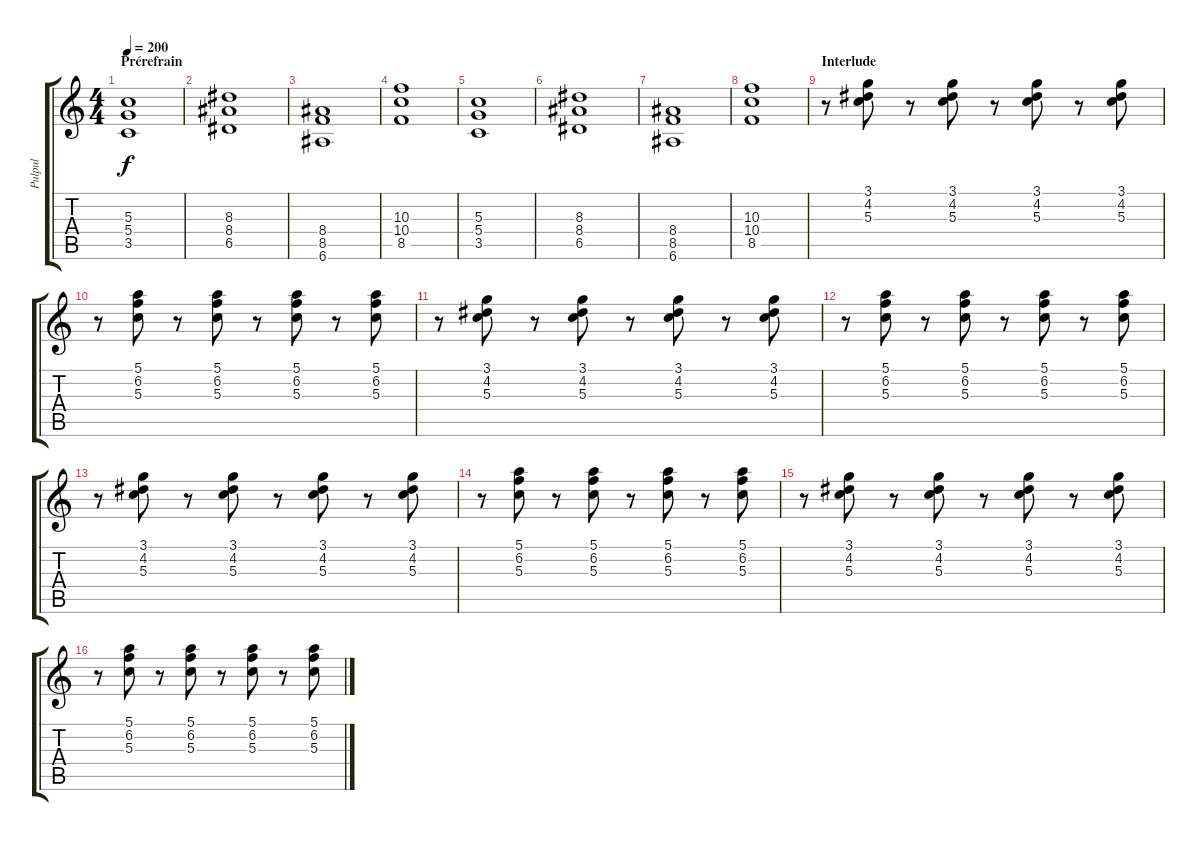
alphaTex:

\track ("Pulpul" "Pulpul") {instrument electricguitarmuted}
\staff {score tabs}
\tuning (E4 B3 G3 D3 A2 E2) {hide}
\ts (4 4)
\section ("" "Prérefrain")
\tempo 200
\clef g2
\ks c
(5.3 5.4 3.5).1{dy f volume 10 instrument overdrivenguitar} |
(8.3 8.4 6.5).1 |
(8.4 8.5 6.6).1 |
(10.3 10.4 8.5).1 |
(5.3 5.4 3.5).1 |
(8.3 8.4 6.5).1 |
(8.4 8.5 6.6).1 |
(10.3 10.4 8.5).1 |
\section ("" "Interlude")
r.8{volume 13} (3.1 4.2 5.3).8 r.8 (3.1 4.2 5.3).8 r.8 (3.1 4.2 5.3).8 r.8 (3.1 4.2 5.3).8 |
r.8 (5.1 6.2 5.3).8 r.8 (5.1 6.2 5.3).8 r.8 (5.1 6.2 5.3).8 r.8 (5.1 6.2 5.3).8 |
r.8 (3.1 4.2 5.3).8 r.8 (3.1 4.2 5.3).8 r.8 (3.1 4.2 5.3).8 r.8 (3.1 4.2 5.3).8 |
r.8 (5.1 6.2 5.3).8 r.8 (5.1 6.2 5.3).8 r.8 (5.1 6.2 5.3).8 r.8 (5.1 6.2 5.3).8 |
r.8 (3.1 4.2 5.3).8 r.8 (3.1 4.2 5.3).8 r.8 (3.1 4.2 5.3).8 r.8 (3.1 4.2 5.3).8 |
r.8 (5.1 6.2 5.3).8 r.8 (5.1 6.2 5.3).8 r.8 (5.1 6.2 5.3).8 r.8 (5.1 6.2 5.3).8 |
r.8 (3.1 4.2 5.3).8 r.8 (3.1 4.2 5.3).8 r.8 (3.1 4.2 5.3).8 r.8 (3.1 4.2 5.3).8 |
r.8 (5.1 6.2 5.3).8 r.8 (5.1 6.2 5.3).8 r.8 (5.1 6.2 5.3).8 r.8 (5.1 6.2 5.3).8
